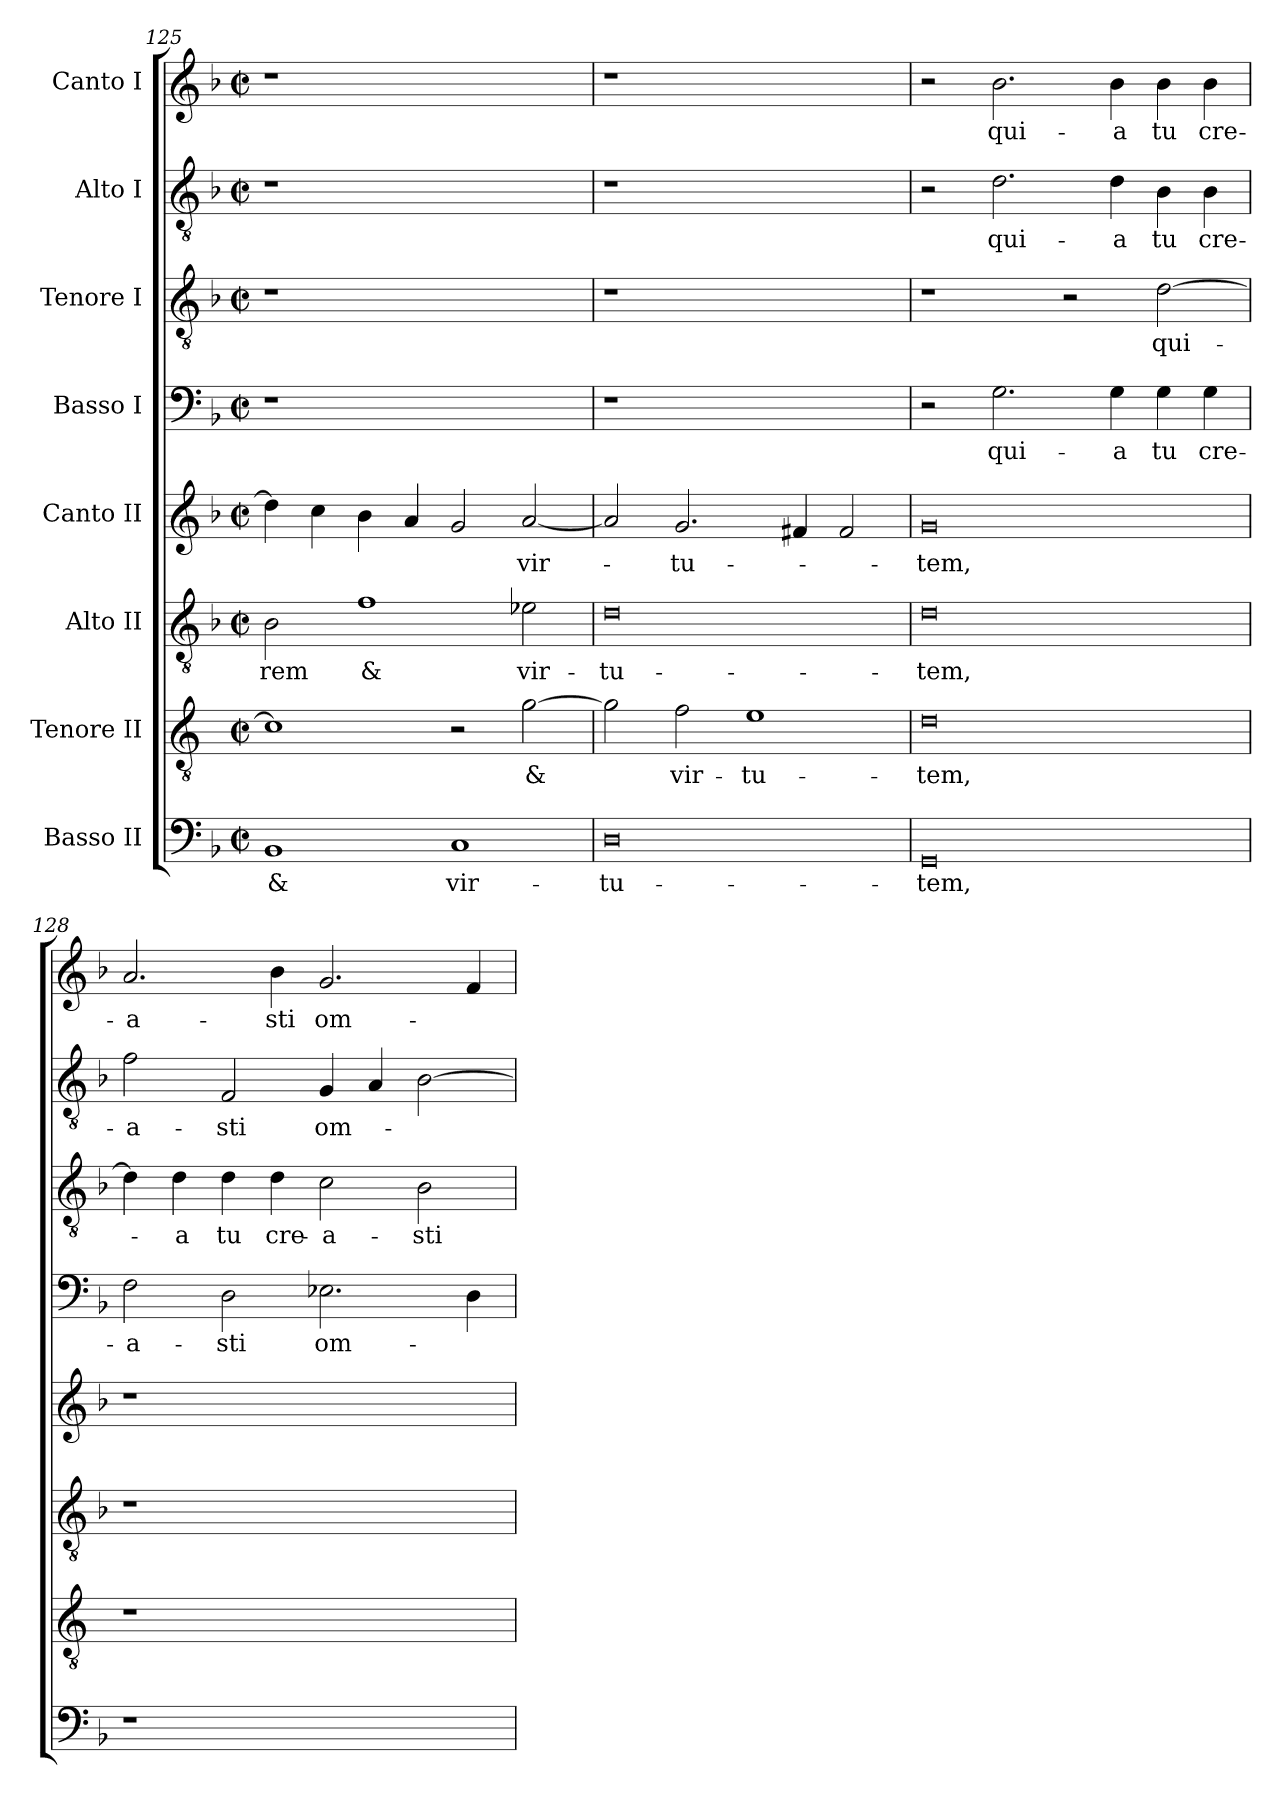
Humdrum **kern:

**kern	**text	**kern	**text	**kern	**text	**kern	**text	**kern	**text	**kern	**text	**kern	**text	**kern	**text
*part8	*part8	*part7	*part7	*part6	*part6	*part5	*part5	*part4	*part4	*part3	*part3	*part2	*part2	*part1	*part1
*staff8	*staff8	*staff7	*staff7	*staff6	*staff6	*staff5	*staff5	*staff4	*staff4	*staff3	*staff3	*staff2	*staff2	*staff1	*staff1
*I"Basso II	*	*I"Tenore II	*	*I"Alto II	*	*I"Canto II	*	*I"Basso I	*	*I"Tenore I	*	*I"Alto I	*	*I"Canto I	*
!!LO:PB:g=z
*clefF4	*	*clefGv2	*	*clefGv2	*	*clefG2	*	*clefF4	*	*clefGv2	*	*clefGv2	*	*clefG2	*
*	*	*ITrd4c7	*	*	*	*	*	*	*	*	*	*	*	*	*
*k[b-]	*	*k[b-]	*	*k[b-]	*	*k[b-]	*	*k[b-]	*	*k[b-]	*	*k[b-]	*	*k[b-]	*
*d:	*	*d:	*	*d:	*	*d:	*	*d:	*	*d:	*	*d:	*	*d:	*
*M2/2	*	*M2/2	*	*M2/2	*	*M2/2	*	*M2/2	*	*M2/2	*	*M2/2	*	*M2/2	*
*met(c|)	*	*met(c|)	*	*met(c|)	*	*met(c|)	*	*met(c|)	*	*met(c|)	*	*met(c|)	*	*met(c|)	*
=125	=125	=125	=125	=125	=125	=125	=125	=125	=125	=125	=125	=125	=125	=125	=125
!	!LO:LY:b	!	!	!	!LO:LY:b	!	!	!	!	!	!	!	!	!	!
1BB-	&	1F]	.	2B-\	-rem	4dd\]	.	1r	.	1r	.	1r	.	1r	.
.	.	.	.	.	.	4cc\	.	.	.	.	.	.	.	.	.
!	!	!	!	!	!LO:LY:b	!	!	!	!	!	!	!	!	!	!
.	.	.	.	1f	&	4b-\	.	.	.	.	.	.	.	.	.
.	.	.	.	.	.	4a/	.	.	.	.	.	.	.	.	.
!	!LO:LY:b	!	!	!	!	!	!	!	!	!	!	!	!	!	!
1C	vir-	2r	.	.	.	2g/	.	1ryy	.	1ryy	.	1ryy	.	1ryy	.
!	!	!	!LO:LY:b	!	!LO:LY:b	!	!LO:LY:b	!	!	!	!	!	!	!	!
.	.	[2c\	&	2e-X\	vir-	[2a/	vir-	.	.	.	.	.	.	.	.
=126	=126	=126	=126	=126	=126	=126	=126	=126	=126	=126	=126	=126	=126	=126	=126
!	!LO:LY:b	!	!	!	!LO:LY:b	!	!	!	!	!	!	!	!	!	!
0D	-tu-	2c\]	.	0d	-tu-	2a/]	.	1r	.	1r	.	1r	.	1r	.
!	!	!	!LO:LY:b	!	!	!	!LO:LY:b	!	!	!	!	!	!	!	!
.	.	2B-\	vir-	.	.	2.g/	-tu-	.	.	.	.	.	.	.	.
!	!	!	!LO:LY:b	!	!	!	!	!	!	!	!	!	!	!	!
.	.	1A	-tu-	.	.	.	.	1ryy	.	1ryy	.	1ryy	.	1ryy	.
.	.	.	.	.	.	4f#X/	.	.	.	.	.	.	.	.	.
.	.	.	.	.	.	2f#/	.	.	.	.	.	.	.	.	.
=127	=127	=127	=127	=127	=127	=127	=127	=127	=127	=127	=127	=127	=127	=127	=127
!	!LO:LY:b	!	!LO:LY:b	!	!LO:LY:b	!	!LO:LY:b	!	!	!	!	!	!	!	!
0GG	-tem,	0G	-tem,	0d	tem,	0g	-tem,	2r	.	1r	.	2r	.	2r	.
!	!	!	!	!	!	!	!	!	!LO:LY:b	!	!	!	!LO:LY:b	!	!LO:LY:b
.	.	.	.	.	.	.	.	2.G\	qui-	.	.	2.d\	qui-	2.b-\	qui-
.	.	.	.	.	.	.	.	.	.	2r	.	.	.	.	.
!	!	!	!	!	!	!	!	!	!LO:LY:b	!	!	!	!LO:LY:b	!	!LO:LY:b
.	.	.	.	.	.	.	.	4G\	-a	.	.	4d\	-a	4b-\	-a
!	!	!	!	!	!	!	!	!	!LO:LY:b	!	!LO:LY:b	!	!LO:LY:b	!	!LO:LY:b
.	.	.	.	.	.	.	.	4G\	tu	[2d\	qui-	4B-\	tu	4b-\	tu
!	!	!	!	!	!	!	!	!	!LO:LY:b	!	!	!	!LO:LY:b	!	!LO:LY:b
.	.	.	.	.	.	.	.	4G\	cre-	.	.	4B-\	cre-	4b-\	cre-
=128	=128	=128	=128	=128	=128	=128	=128	=128	=128	=128	=128	=128	=128	=128	=128
!	!	!	!	!	!	!	!	!	!LO:LY:b	!	!	!	!LO:LY:b	!	!LO:LY:b
1r	.	1r	.	1r	.	1r	.	2F\	-a-	4d\]	.	2f\	-a-	2.a/	-a-
!	!	!	!	!	!	!	!	!	!	!	!LO:LY:b	!	!	!	!
.	.	.	.	.	.	.	.	.	.	4d\	-a	.	.	.	.
!	!	!	!	!	!	!	!	!	!LO:LY:b	!	!LO:LY:b	!	!LO:LY:b	!	!
.	.	.	.	.	.	.	.	2D\	-sti	4d\	tu	2F/	-sti	.	.
!	!	!	!	!	!	!	!	!	!	!	!LO:LY:b	!	!	!	!LO:LY:b
.	.	.	.	.	.	.	.	.	.	4d\	cre-	.	.	4b-\	-sti
!	!	!	!	!	!	!	!	!	!LO:LY:b	!	!LO:LY:b	!	!LO:LY:b	!	!LO:LY:b
1ryy	.	1ryy	.	1ryy	.	1ryy	.	2.E-X\	om-	2c\	-a-	4G/	om-	2.g/	om-
.	.	.	.	.	.	.	.	.	.	.	.	4A/	.	.	.
!	!	!	!	!	!	!	!	!	!	!	!LO:LY:b	!	!	!	!
.	.	.	.	.	.	.	.	.	.	2B-\	-sti	[2B-\	.	.	.
.	.	.	.	.	.	.	.	4D\	.	.	.	.	.	4f/	.
=	=	=	=	=	=	=	=	=	=	=	=	=	=	=	=
*-	*-	*-	*-	*-	*-	*-	*-	*-	*-	*-	*-	*-	*-	*-	*-
